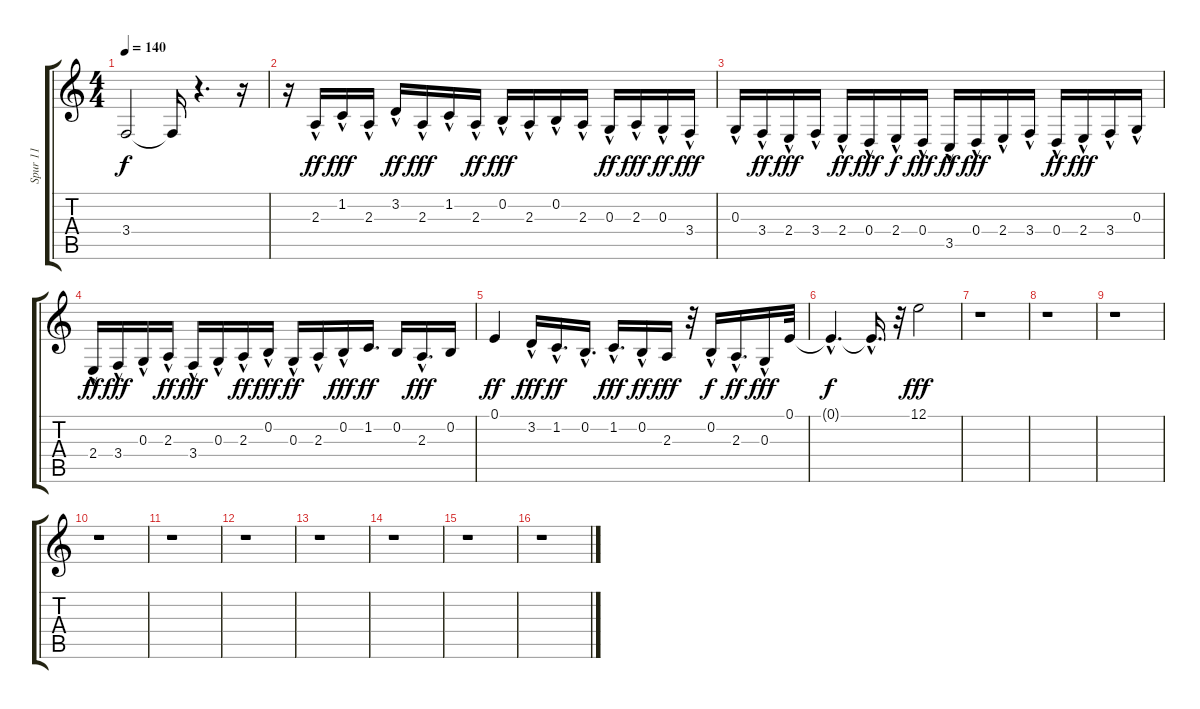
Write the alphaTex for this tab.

\track ("Spur 11" "Spur 11") {instrument lead2sawtooth}
\staff {score tabs}
\tuning (E4 B3 G3 D3 A2 E2) {hide}
\ts (4 4)
\tempo 140
\clef g2
\ks c
3.4{t}.2{dy f} 3.4{t}.16 r.4{d} r.16 |
r.16 2.3{hac}.16{dy ff} 1.2{hac}.16{dy fff} 2.3{hac}.16 3.2{hac}.16{dy ff} 2.3{hac}.16{dy fff} 1.2{hac}.16 2.3{hac}.16{dy ff} 0.2{hac}.16{dy fff} 2.3{hac}.16 0.2{hac}.16 2.3{hac}.16 0.3{hac}.16{dy ff} 2.3{hac}.16{dy fff} 0.3{hac}.16{dy ff} 3.4{hac}.16{dy fff} |
0.3{hac}.16 3.4{hac}.16{dy ff} 2.4{hac}.16{dy fff} 3.4{hac}.16 2.4{hac}.16{dy ff} 0.4{hac}.16{dy fff} 2.4{hac}.16{dy f} 0.4{hac}.16{dy fff} 3.5{hac}.16{dy ff} 0.4{hac}.16{dy fff} 2.4{hac}.16 3.4{hac}.16 0.4{hac}.16{dy ff} 2.4{hac}.16{dy fff} 3.4{hac}.16 0.3{hac}.16 |
2.4{hac}.16{dy ff} 3.4{hac}.16{dy fff} 0.3{hac}.16 2.3{hac}.16{dy ff} 3.4{hac}.16{dy fff} 0.3{hac}.16 2.3{hac}.16{dy ff} 0.2{hac}.16{dy fff} 0.3{hac}.16{dy ff} 2.3{hac}.16 0.2{hac}.16{dy fff} 1.2.16{d dy ff} 0.2.16 2.3{hac}.16{d dy fff} 0.2.16 |
0.1.4{dy ff} 3.2{hac}.16{dy fff} 1.2{hac}.16{d dy ff} 0.2{hac}.16{d} 1.2{hac}.16{d dy fff} 0.2{hac}.16{dy ff} 2.3.16{dy fff} r.32 0.2{hac}.16{dy f} 2.3{hac}.16{d dy ff} 0.3{hac}.16{dy fff} 0.1.32 |
0.1{hac t}.4{d dy f} 0.1{hac t}.16{d} r.32 12.1.2{dy fff} |
r.1 |
r.1 |
r.1 |
r.1 |
r.1 |
r.1 |
r.1 |
r.1 |
r.1 |
r.1
